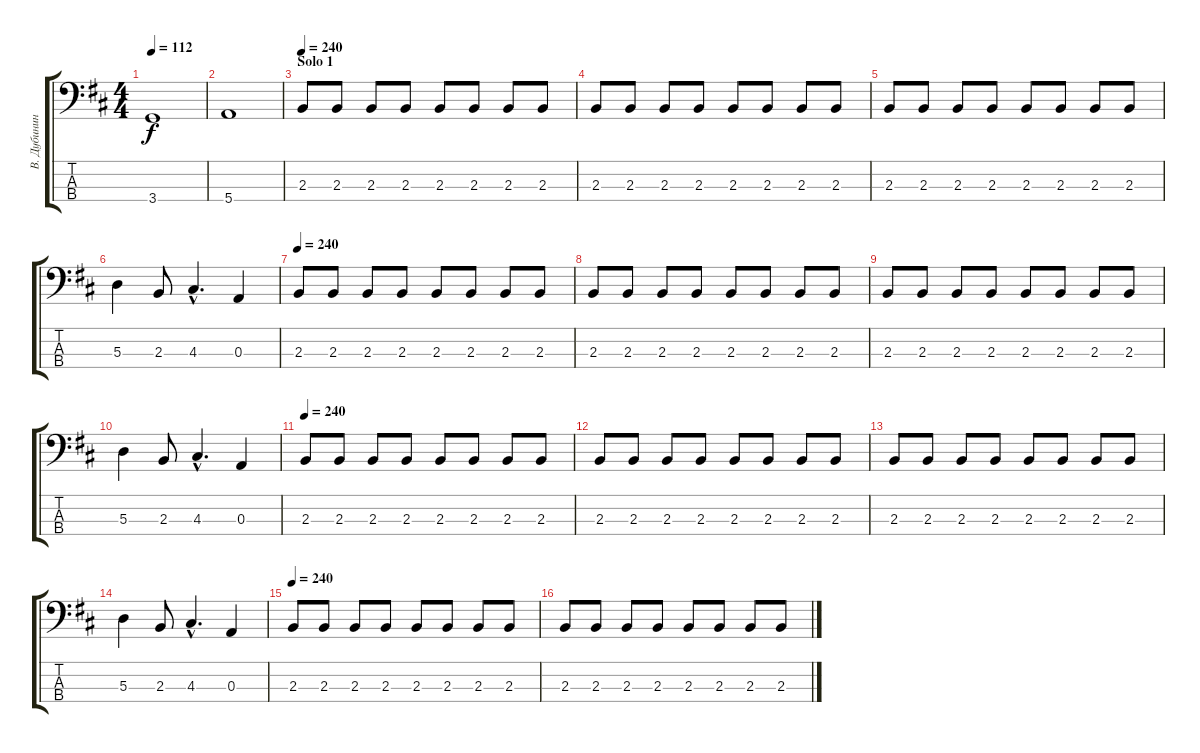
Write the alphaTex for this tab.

\track ("В. Дубинин" "В. Дубинин") {instrument electricbassfinger}
\staff {score tabs}
\tuning (G2 D2 A1 E1) {hide}
\ts (4 4)
\tempo 112
\clef f4
\ks d
3.4.1{dy f} |
5.4.1 |
\section ("" "Solo 1")
\tempo 240
2.3.8 2.3.8 2.3.8 2.3.8 2.3.8 2.3.8 2.3.8 2.3.8 |
2.3.8 2.3.8 2.3.8 2.3.8 2.3.8 2.3.8 2.3.8 2.3.8 |
2.3.8 2.3.8 2.3.8 2.3.8 2.3.8 2.3.8 2.3.8 2.3.8 |
5.3.4 2.3.8 4.3{hac}.4{d} 0.3.4 |
\tempo 240
2.3.8 2.3.8 2.3.8 2.3.8 2.3.8 2.3.8 2.3.8 2.3.8 |
2.3.8 2.3.8 2.3.8 2.3.8 2.3.8 2.3.8 2.3.8 2.3.8 |
2.3.8 2.3.8 2.3.8 2.3.8 2.3.8 2.3.8 2.3.8 2.3.8 |
5.3.4 2.3.8 4.3{hac}.4{d} 0.3.4 |
\tempo 240
2.3.8 2.3.8 2.3.8 2.3.8 2.3.8 2.3.8 2.3.8 2.3.8 |
2.3.8 2.3.8 2.3.8 2.3.8 2.3.8 2.3.8 2.3.8 2.3.8 |
2.3.8 2.3.8 2.3.8 2.3.8 2.3.8 2.3.8 2.3.8 2.3.8 |
5.3.4 2.3.8 4.3{hac}.4{d} 0.3.4 |
\tempo 240
2.3.8 2.3.8 2.3.8 2.3.8 2.3.8 2.3.8 2.3.8 2.3.8 |
2.3.8 2.3.8 2.3.8 2.3.8 2.3.8 2.3.8 2.3.8 2.3.8
